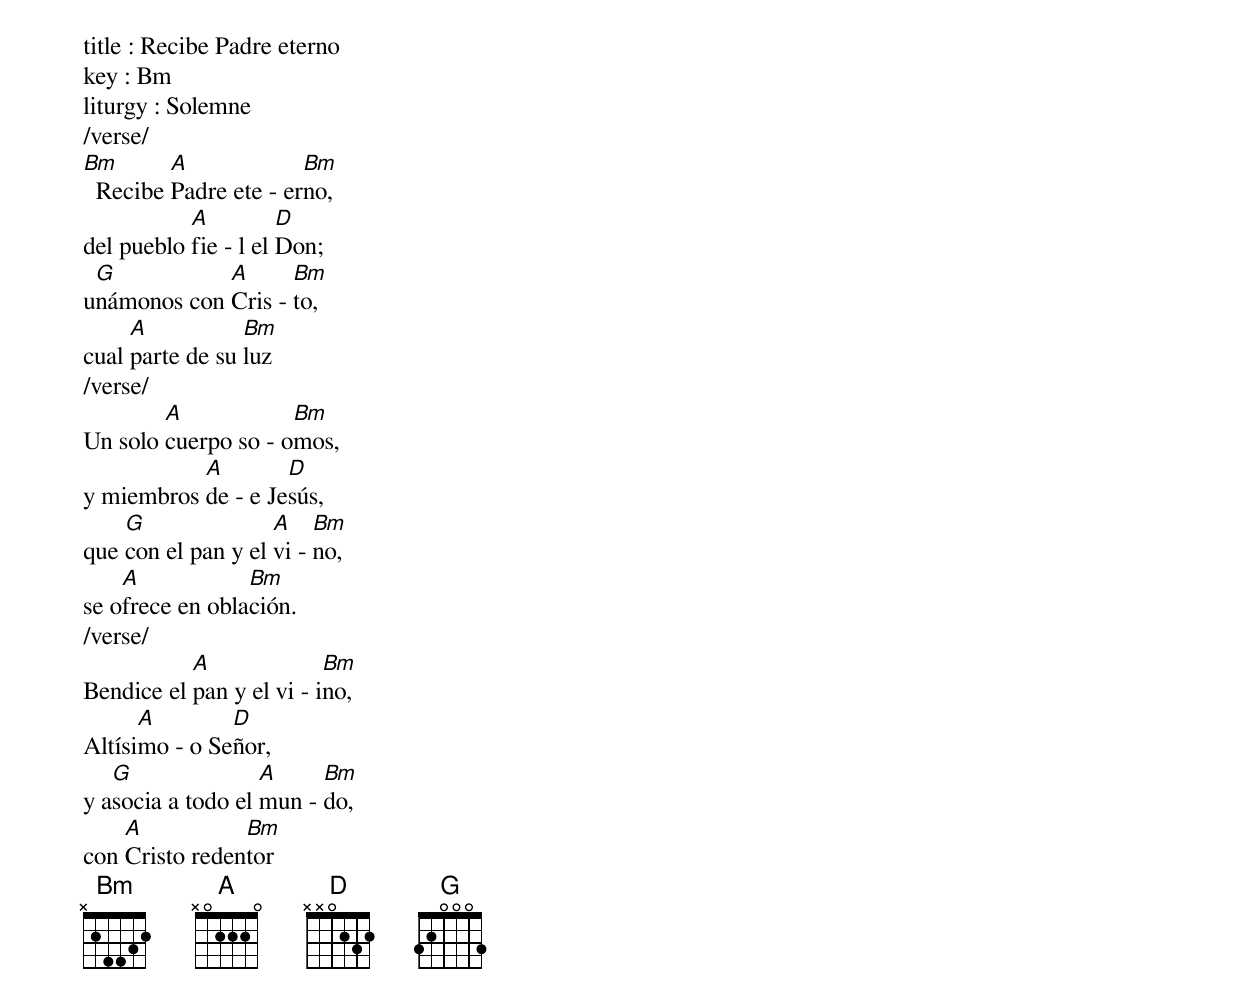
title : Recibe Padre eterno
key : Bm
liturgy : Solemne
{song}
/verse/
[Bm]  Recibe [A]Padre ete - er[Bm]no,
del pueblo [A]fie - l el [D]Don;
u[G]námonos con [A]Cris - [Bm]to,
cual [A]parte de su [Bm]luz
/verse/
Un solo [A]cuerpo so - o[Bm]mos,
y miembros [A]de - e Je[D]sús,
que [G]con el pan y el [A]vi - [Bm]no,
se o[A]frece en obla[Bm]ción.
/verse/
Bendice el [A]pan y el vi - i[Bm]no,
Altísi[A]mo - o Se[D]ñor,
y a[G]socia a todo el [A]mun - [Bm]do,
con [A]Cristo reden[Bm]tor
